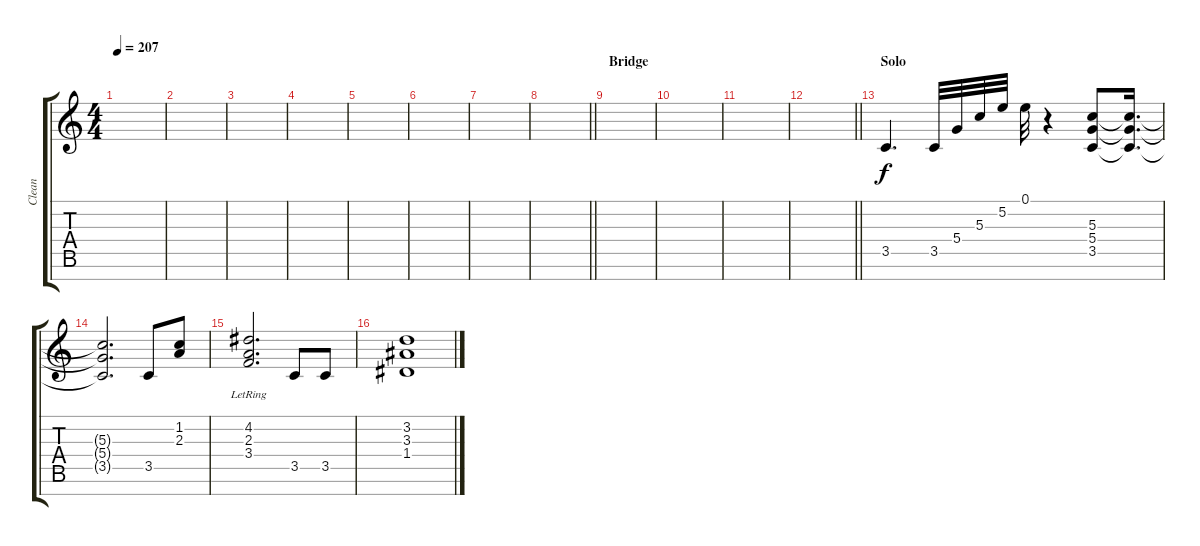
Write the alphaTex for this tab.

\track ("Clean" "Clean") {instrument electricguitarmuted}
\staff {score tabs}
\tuning (E4 B3 G3 D3 A2 E2 B1) {hide}
\ts (4 4)
\tempo 207
\clef g2
\ks c
|
|
|
|
|
|
|
\barLineRight lightlight
|
\section ("" "Bridge")
|
|
|
\barLineRight lightlight
|
\section ("" "Solo")
3.5.4{d} 3.5.32 5.4.32 5.3.32 5.2.32 0.1.32 r.4 (5.3 5.4 3.5).8 (5.3{t} 5.4{t} 3.5{t}).16{d} |
(5.3{t} 5.4{t} 3.5{t}).2{d} 3.5.8 (1.2 2.3).8 |
(4.2{lr} 2.3{lr} 3.4).2{d} 3.5.8 3.5.8 |
(3.2 3.3 1.4).1
